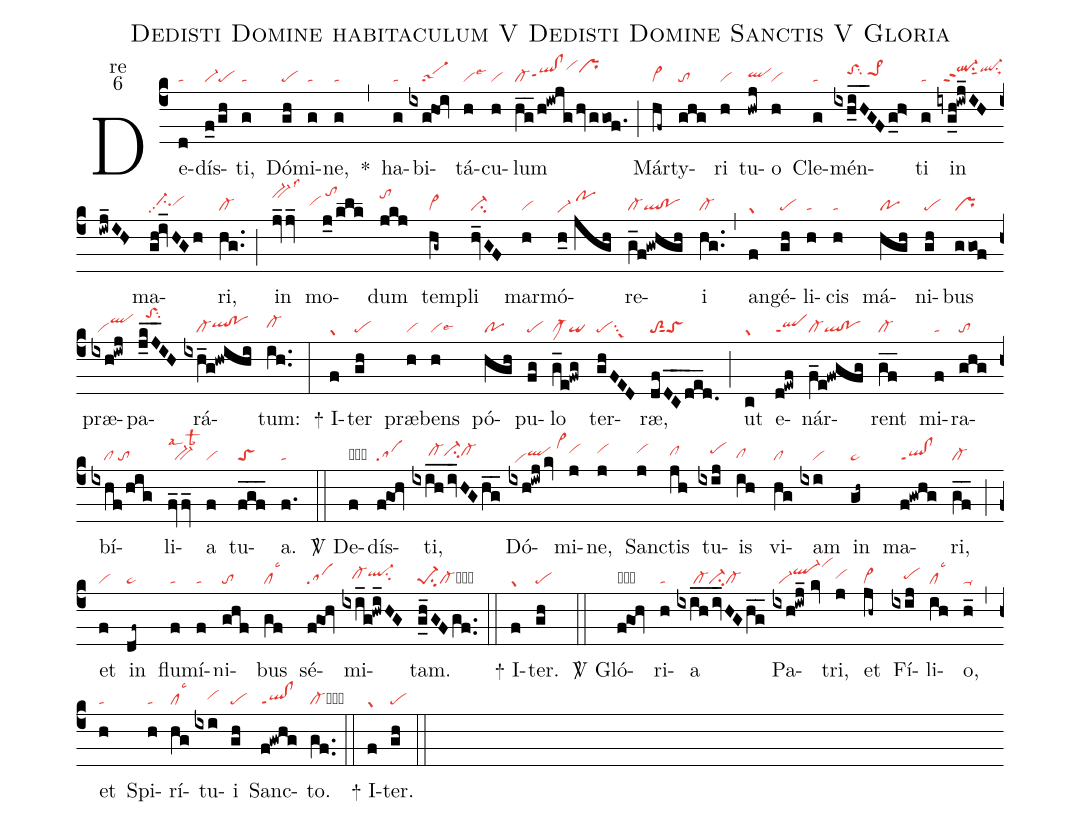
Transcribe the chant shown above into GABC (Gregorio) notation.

name:Dedisti Domine habitaculum V Dedisti Domine Sanctis V Gloria;
office-part:re;
mode:6;
nabc-lines:1;
%%
(c4) De(d|ta)dís(f_0/gh|vi-pe)ti,(g|ta) Dó(gh|pe)mi(g|ta)ne,(g|ta) <sp>*</sp>(,) ha(g|ta)bi(ixg@hoi|////sa-1)tá(h|vilse3)cu(h|vi)lum(hg__/h!iwjg/hv/ggof.|cl-qlhh!clhhppt1vihkprhj) (;) Már(hf~|vi>)ty(ghg|to)ri(h|vi) tu(hwj|qlhh)o(h|vi) Cle(g|ta)mén(ixh_iH__GFg_h>|////toShisu2/pe>1hi)ti(g|ta) in(iyg_h!iwj_IH/iwj_IH>|//ql-hjppt2su1sut1ql-hjsu1sux1) ma(gh!iv_HGh|//ci-hhpp2vihh)ri,(hg..|cl-) (;) in(jv_jv_|bv-hklss3) mo(j_0/klk|````vihh/tohl)dum(jkj|tohk) tem(hg~|vi>)pli(hv_GF|ci-) mar(h|vi)mó(h_0//jgh|vi-he/pohj)re(g_f!gwhgh|cl-ql!po)i(hg..|cl-) (,) an(f|gr)gé(gh|pe)li(h|ta)cis(h|ta) má(hgh|po)ni(gh|pe)bus(ggof|pr) præ(ixh!iwj|//viqlhj)pa(j_kJ__IH|//toShlsu2)rá(ixh_g!hwihi|////cl-qlhh!pohh)tum:(ih..|cl-hh) (:)

<sp>+</sp> I(f|gr)ter(gh|pe) præ(h|vi)bens(h|vilse6) pó(hgh|po)pu(fg|pe)lo(g_e!fwg|clM-qi) ter(ghFED|pesu2suy1)ræ,(dfDC__/de__d.|toS2sut1toS) (;) ut(c|gr) e(d!ewf|qlppt1)nár(f_e!fwgfg|cl-ql!po)rent(gf__|cl-) mi(f|ta)ra(ghg|to)bí(ixhf/hig|////cl/to)li(fv_fv_|bv-lsal2lsb2)a(f|vi) tu(fgf___|toS)a.(f.|ta) (::)

<sp>V/</sp> De(f|obta)dís(f@goh|sa)ti,(ixih__iv_HGhg__|/////cl-hhci-hhcl-hh) Dó(ixh!iwj/kv|//viheqlhh/vi>hk)mi(j|vihi)ne,(j|vihi) Sanc(j|vihi)tis(jh|clhh) tu(ixij|////pehi)is(ih|clhg) vi(hg|cl)am(ixi|////vi) in(gh~|pe~) ma(f!gwhg|ql!clppt1)ri,(gf__|cl-) (;) et(f|vi) in(df~|pe~) flu(f|ta)mí(f|ta)ni(ghf|to)bus(gf|cllsc3) sé(f@goh|sa)mi(ixi_g!hwi_HG|///cl-hhql-hisu2)tam.(g_h_GFgf..|pe-1su2cl-cb) (::)

<sp>+</sp> I(f|gr)ter.(gh|pe) (::)

<sp>V/</sp> Gló(f@goh|obsa)ri(h|ta)a(ixih__/iv_HGhg__|/////cl-ci-cl-) Pa(ixh!iwj_//kv|//vi-ql-hjvihm)tri,(j|vihh) et(jh~|vi>) Fí(ixij|////pehh)li(ih|cllsc3)o,(h_|ta-) (,) et(h|ta) Spi(h|ta)rí(hg|cllsc3)tu(ixi|////vihh)i(gh|pe) Sanc(f!gwhg|ql!clppt1)to.(gf..|cl-cb) (::)

<sp>+</sp> I(f|gr)ter.(gh|pe) (::)
